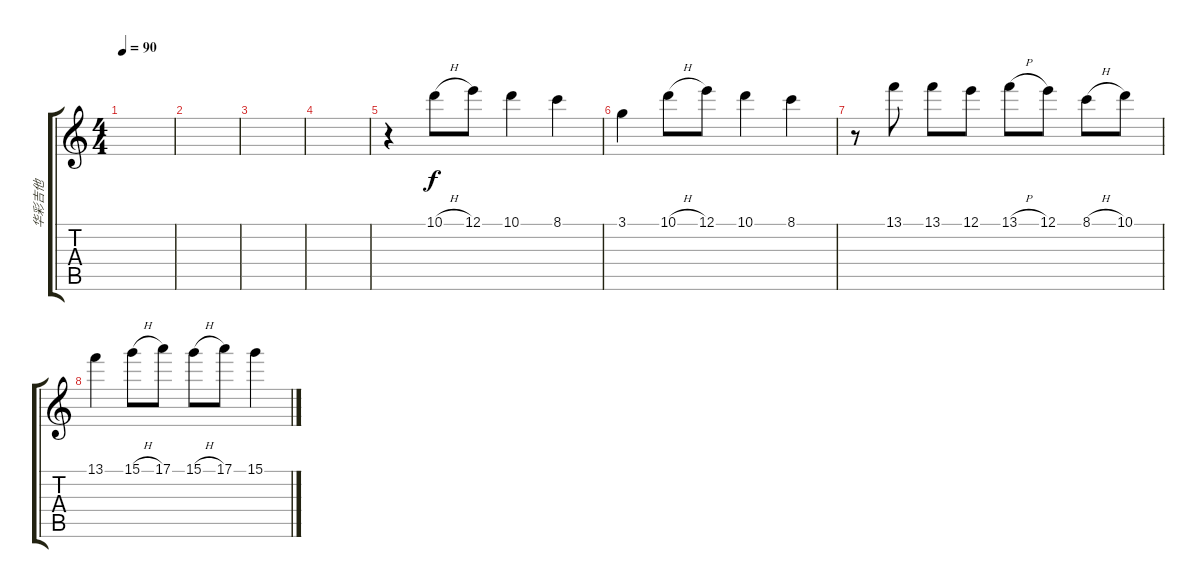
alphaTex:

\track ("华彩吉他" "华彩吉他") {instrument acousticguitarnylon}
\staff {score tabs}
\tuning (E4 B3 G3 D3 A2 E2) {hide}
\ts (4 4)
\tempo 90
\clef g2
\ks c
|
|
|
|
r.4 10.1{h}.8 12.1.8 10.1.4 8.1.4 |
3.1.4 10.1{h}.8 12.1.8 10.1.4 8.1.4 |
r.8 13.1.8 13.1.8 12.1.8 13.1{h}.8 12.1.8 8.1{h}.8 10.1.8 |
13.1.4 15.1{h}.8 17.1.8 15.1{h}.8 17.1.8 15.1.4
